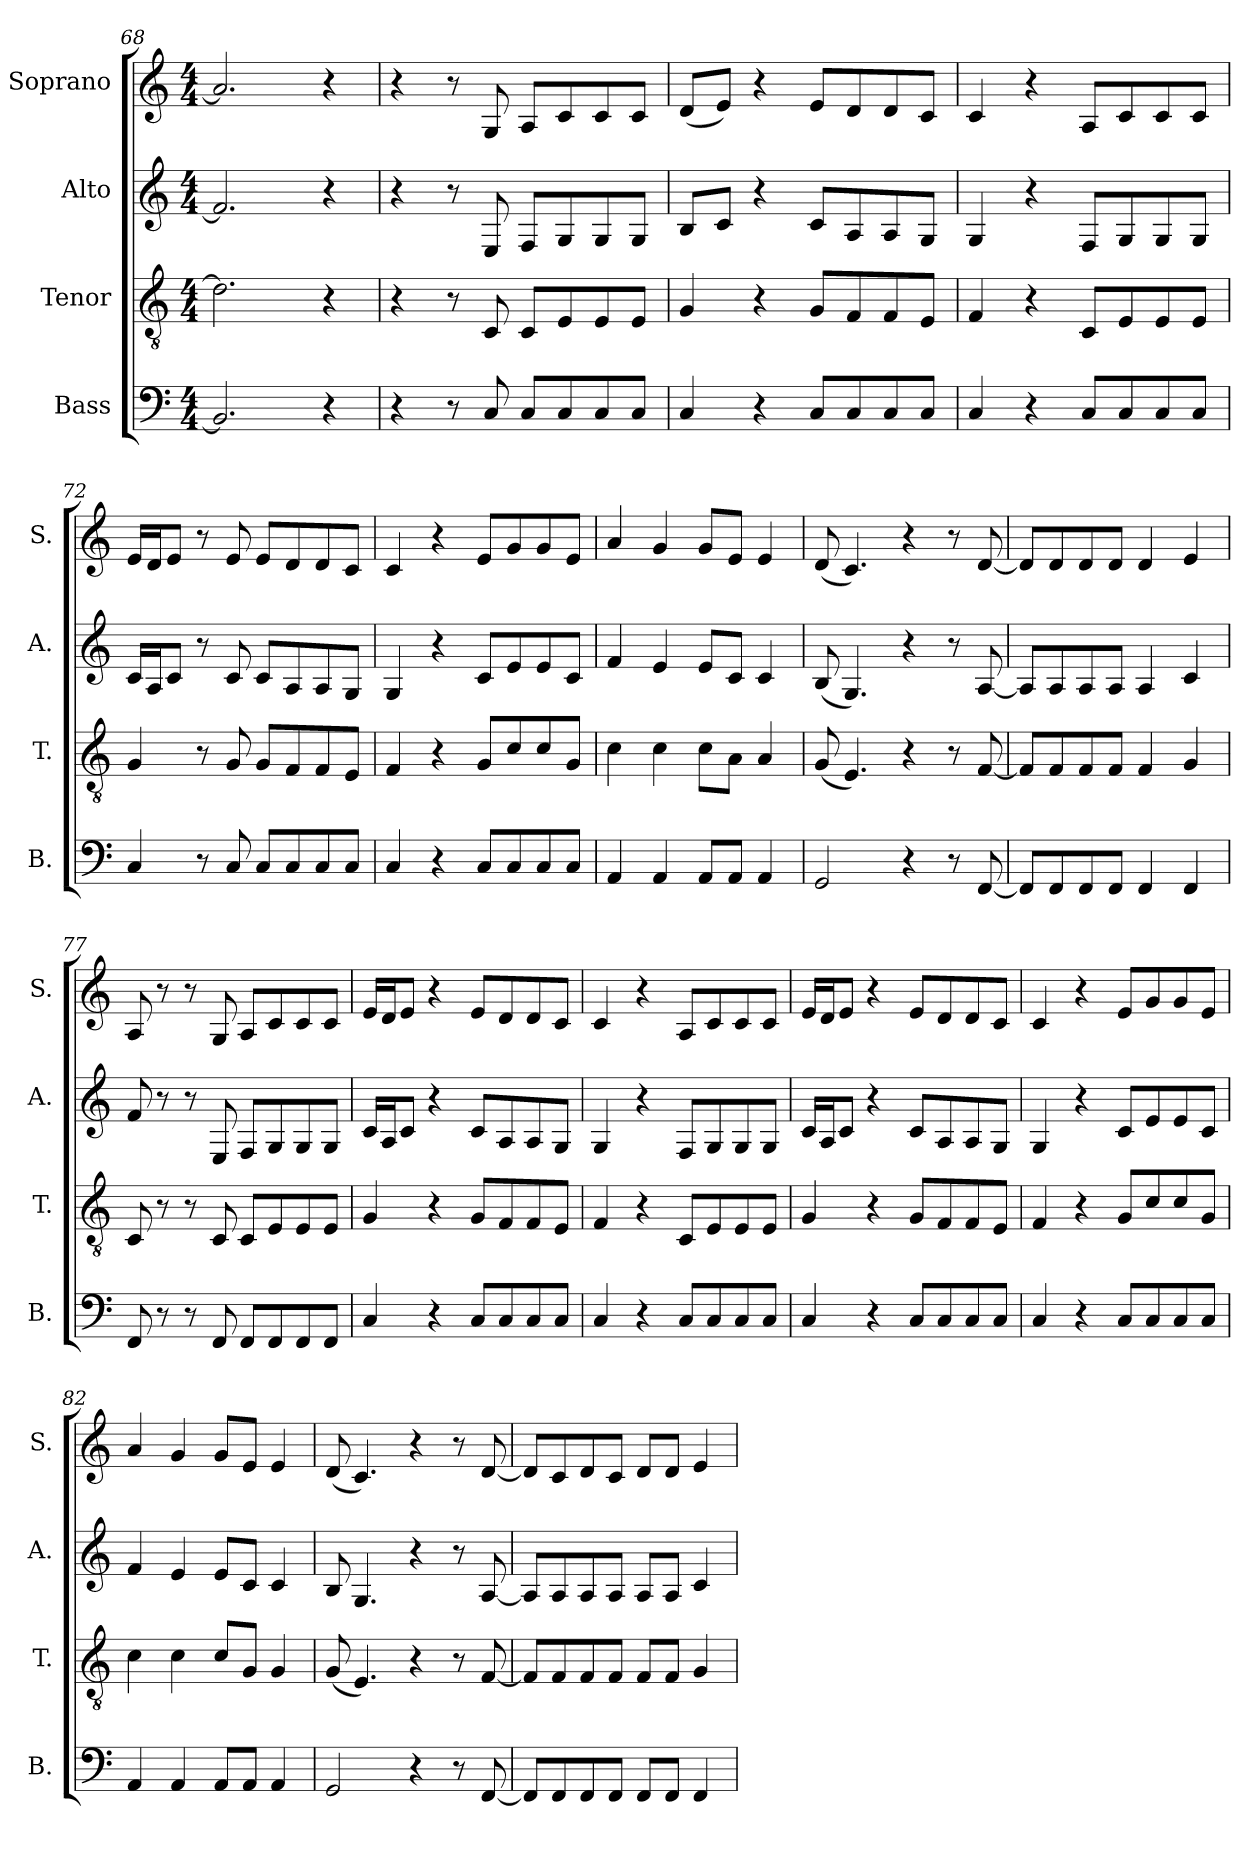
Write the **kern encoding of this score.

**kern	**kern	**kern	**kern
*part4	*part3	*part2	*part1
*staff4	*staff3	*staff2	*staff1
*I"Bass	*I"Tenor	*I"Alto	*I"Soprano
*I'B.	*I'T.	*I'A.	*I'S.
*clefF4	*clefGv2	*clefG2	*clefG2
*k[]	*k[]	*k[]	*k[]
*M4/4	*M4/4	*M4/4	*M4/4
=68	=68	=68	=68
2.BB-/]	2.d\]	2.f/]	2.a/]
4r	4r	4r	4r
=69	=69	=69	=69
4r	4r	4r	4r
8r	8r	8r	8r
8C/	8C/	8E/	8G/
8C/L	8C/L	8F/L	8A/L
8C/	8E/	8G/	8c/
8C/	8E/	8G/	8c/
8C/J	8E/J	8G/J	8c/J
=70	=70	=70	=70
4C/	4G/	8B/L	(<8d/L
.	.	8c/J	8e/J)
4r	4r	4r	4r
8C/L	8G/L	8c/L	8e/L
8C/	8F/	8A/	8d/
8C/	8F/	8A/	8d/
8C/J	8E/J	8G/J	8c/J
!!LO:LB:g=z
=71	=71	=71	=71
4C/	4F/	4G/	4c/
4r	4r	4r	4r
8C/L	8C/L	8F/L	8A/L
8C/	8E/	8G/	8c/
8C/	8E/	8G/	8c/
8C/J	8E/J	8G/J	8c/J
=72	=72	=72	=72
4C/	4G/	16c/LL	16e/LL
.	.	16A/J	16d/J
.	.	8c/J	8e/J
8r	8r	8r	8r
8C/	8G/	8c/	8e/
8C/L	8G/L	8c/L	8e/L
8C/	8F/	8A/	8d/
8C/	8F/	8A/	8d/
8C/J	8E/J	8G/J	8c/J
=73	=73	=73	=73
4C/	4F/	4G/	4c/
4r	4r	4r	4r
8C/L	8G/L	8c/L	8e/L
8C/	8c/	8e/	8g/
8C/	8c/	8e/	8g/
8C/J	8G/J	8c/J	8e/J
=74	=74	=74	=74
4AA/	4c\	4f/	4a/
4AA/	4c\	4e/	4g/
8AA/L	8c\L	8e/L	8g/L
8AA/J	8A\J	8c/J	8e/J
4AA/	4A/	4c/	4e/
!!LO:PB:g=z
=75	=75	=75	=75
2GG/	(<8G/	(<8B/	(<8d/
.	4.E/)	4.G/)	4.c/)
4r	4r	4r	4r
8r	8r	8r	8r
[8FF/	[8F/	[8A/	[8d/
=76	=76	=76	=76
8FF/L]	8F/L]	8A/L]	8d/L]
8FF/	8F/	8A/	8d/
8FF/	8F/	8A/	8d/
8FF/J	8F/J	8A/J	8d/J
4FF/	4F/	4A/	4d/
4FF/	4G/	4c/	4e/
=77	=77	=77	=77
8FF/	8C/	8f/	8A/
8r	8r	8r	8r
8r	8r	8r	8r
8FF/	8C/	8E/	8G/
8FF/L	8C/L	8F/L	8A/L
8FF/	8E/	8G/	8c/
8FF/	8E/	8G/	8c/
8FF/J	8E/J	8G/J	8c/J
=78	=78	=78	=78
4C/	4G/	16c/LL	16e/LL
.	.	16A/J	16d/J
.	.	8c/J	8e/J
4r	4r	4r	4r
8C/L	8G/L	8c/L	8e/L
8C/	8F/	8A/	8d/
8C/	8F/	8A/	8d/
8C/J	8E/J	8G/J	8c/J
!!LO:LB:g=z
=79	=79	=79	=79
4C/	4F/	4G/	4c/
4r	4r	4r	4r
8C/L	8C/L	8F/L	8A/L
8C/	8E/	8G/	8c/
8C/	8E/	8G/	8c/
8C/J	8E/J	8G/J	8c/J
=80	=80	=80	=80
4C/	4G/	16c/LL	16e/LL
.	.	16A/J	16d/J
.	.	8c/J	8e/J
4r	4r	4r	4r
8C/L	8G/L	8c/L	8e/L
8C/	8F/	8A/	8d/
8C/	8F/	8A/	8d/
8C/J	8E/J	8G/J	8c/J
=81	=81	=81	=81
4C/	4F/	4G/	4c/
4r	4r	4r	4r
8C/L	8G/L	8c/L	8e/L
8C/	8c/	8e/	8g/
8C/	8c/	8e/	8g/
8C/J	8G/J	8c/J	8e/J
=82	=82	=82	=82
4AA/	4c\	4f/	4a/
4AA/	4c\	4e/	4g/
8AA/L	8c/L	8e/L	8g/L
8AA/J	8G/J	8c/J	8e/J
4AA/	4G/	4c/	4e/
=83	=83	=83	=83
2GG/	(<8G/	8B/	(<8d/
.	4.E/)	4.G/	4.c/)
4r	4r	4r	4r
8r	8r	8r	8r
[8FF/	[8F/	[8A/	[8d/
!!LO:LB:g=z
=84	=84	=84	=84
8FF/L]	8F/L]	8A/L]	8d/L]
8FF/	8F/	8A/	8c/
8FF/	8F/	8A/	8d/
8FF/J	8F/J	8A/J	8c/J
8FF/L	8F/L	8A/L	8d/L
8FF/J	8F/J	8A/J	8d/J
4FF/	4G/	4c/	4e/
=	=	=	=
*-	*-	*-	*-
